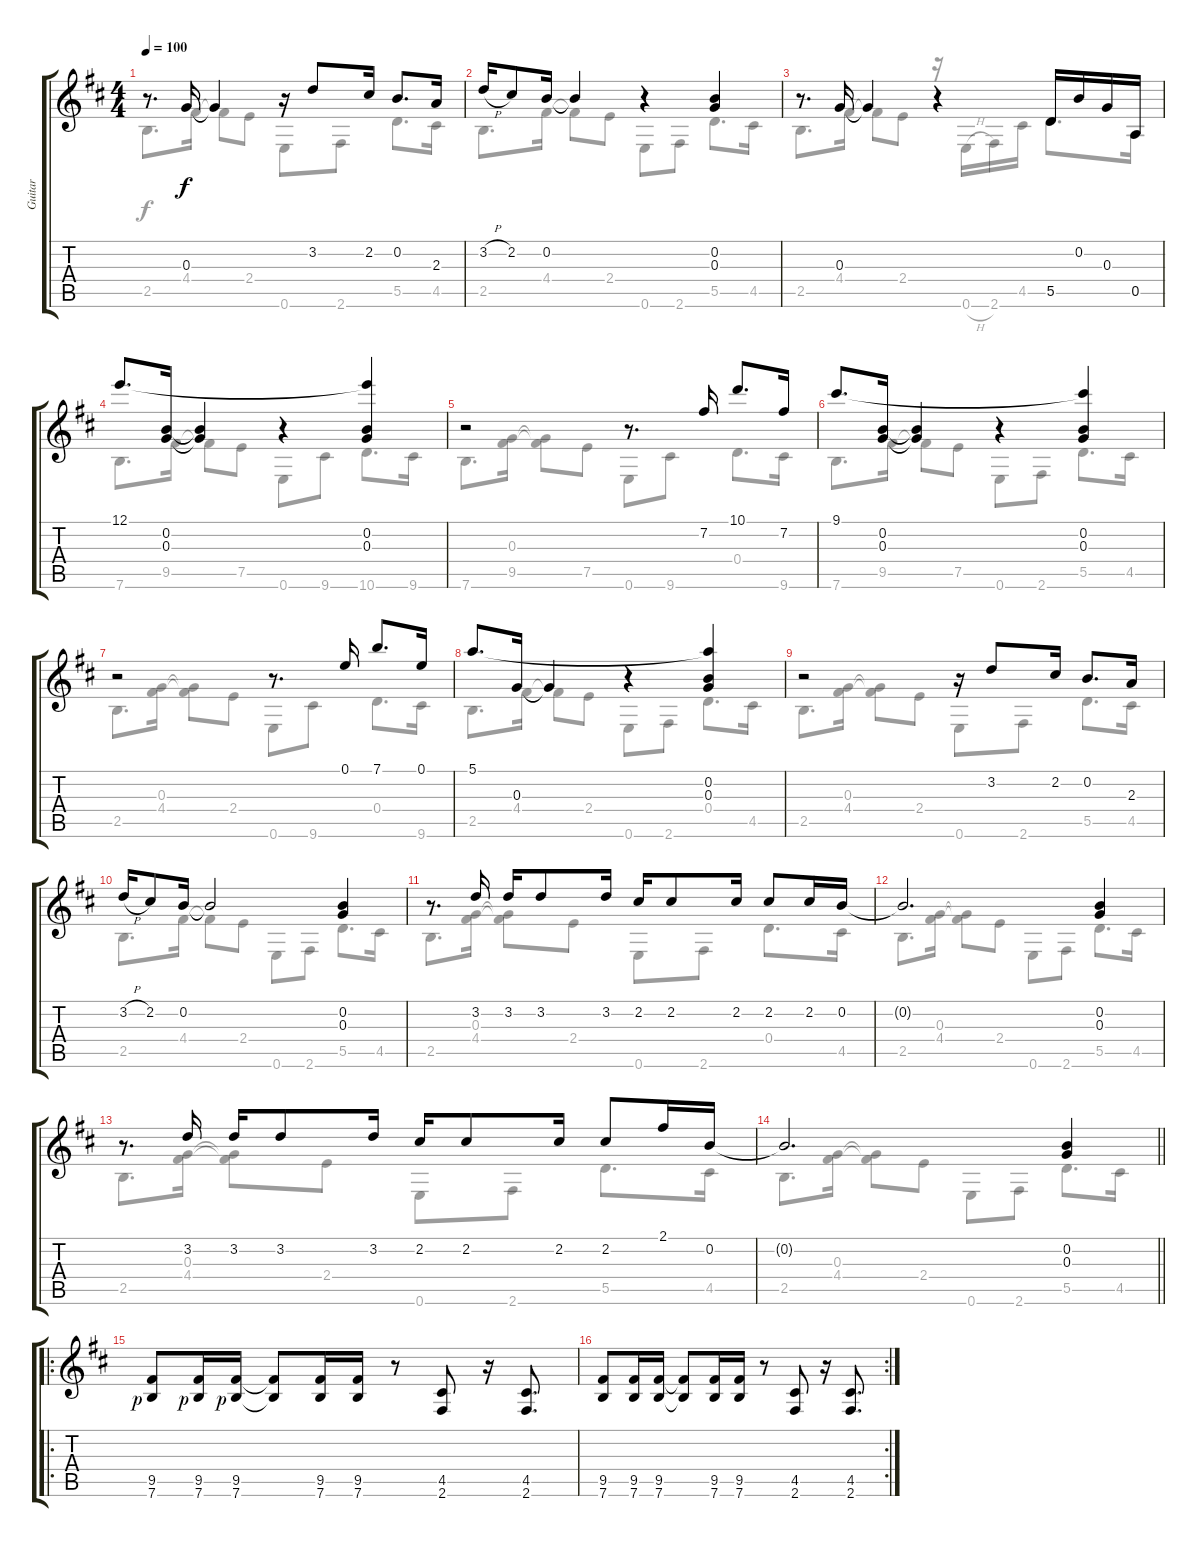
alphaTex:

\track ("Guitar" "Guitar") {instrument acousticguitarnylon}
\staff {score tabs}
\tuning (E4 B3 G3 D3 A2 E2) {hide}
\voice
\ts (4 4)
\tempo 100
\clef g2
\ks bminor
r.8{d dy f} 0.3.16 0.3{t}.4 r.16 3.2.8 2.2.16 0.2.8{d} 2.3.16 |
3.2{h}.16 2.2.8 0.2.16 0.2{t}.4 r.4 (0.2 0.3).4 |
r.8{d} 0.3.16 0.3{t}.4 r.4 5.5.16 0.2.16 0.3.16 0.5.16 |
12.1.8{d} (0.2 0.3).16 (0.2{t} 0.3{t}).4 r.4 (12.1{t} 0.2 0.3).4 |
r.2 r.8{d} 7.2.16 10.1.8{d} 7.2.16 |
9.1.8{d} (0.2 0.3).16 (0.2{t} 0.3{t}).4 r.4 (9.1{t} 0.2 0.3).4 |
r.2 r.8{d} 0.1.16 7.1.8{d} 0.1.16 |
5.1.8{d} 0.3.16 0.3{t}.4 r.4 (5.1{t} 0.2 0.3).4 |
r.2 r.16 3.2.8 2.2.16 0.2.8{d} 2.3.16 |
3.2{h}.16 2.2.8 0.2.16 0.2{t}.2 (0.2 0.3).4 |
r.8{d} 3.2.16 3.2.16 3.2.8 3.2.16 2.2.16 2.2.8 2.2.16 2.2.8 2.2.16 0.2.16 |
0.2{t}.2{d} (0.2 0.3).4 |
r.8{d} 3.2.16 3.2.16 3.2.8 3.2.16 2.2.16 2.2.8 2.2.16 2.2.8 2.1.16 0.2.16 |
\barLineRight lightlight
0.2{t}.2{d} (0.2 0.3).4 |
\ro
(9.5 7.6{rf 1}).8{instrument slapbass1} (9.5 7.6{rf 1}).16 (9.5 7.6{rf 1}).16 (9.5{t} 7.6{t}).8 (9.5 7.6).16 (9.5 7.6).16 r.8 (4.5 2.6).8 r.16 (4.5 2.6).8{d} |
\rc 2
(9.5 7.6).8 (9.5 7.6).16 (9.5 7.6).16 (9.5{t} 7.6{t}).8 (9.5 7.6).16 (9.5 7.6).16 r.8 (4.5 2.6).8 r.16 (4.5 2.6).8{d}
\voice
\clef g2
\ottava regular
\simile none
\ks bminor
2.5.8{d dy f} 4.4.16 4.4{t}.8 2.4.8 0.6.8 2.6.8 5.5.8{d} 4.5.16 |
2.5.8{d} 4.4.16 4.4{t}.8 2.4.8 0.6.8 2.6.8 5.5.8{d} 4.5.16 |
2.5.8{d} 4.4.16 4.4{t}.8 2.4.8 r.16 0.6{h}.16 2.6.16 4.5.16 5.5.8{d} 0.5.16 |
7.6.8{d} 9.5.16 9.5{t}.8 7.5.8 0.6.8 9.6.8 10.6.8{d} 9.6.16 |
7.6.8{d} (0.3 9.5).16 (0.3{t} 9.5{t}).8 7.5.8 0.6.8 9.6.8 0.4.8{d} 9.6.16 |
7.6.8{d} 9.5.16 9.5{t}.8 7.5.8 0.6.8 2.6.8 5.5.8{d} 4.5.16 |
2.5.8{d} (0.3 4.4).16 (0.3{t} 4.4{t}).8 2.4.8 0.6.8 9.6.8 0.4.8{d} 9.6.16 |
2.5.8{d} 4.4.16 4.4{t}.8 2.4.8 0.6.8 2.6.8 0.4.8{d} 4.5.16 |
2.5.8{d} (0.3 4.4).16 (0.3{t} 4.4{t}).8 2.4.8 0.6.8 2.6.8 5.5.8{d} 4.5.16 |
2.5.8{d} 4.4.16 4.4{t}.8 2.4.8 0.6.8 2.6.8 5.5.8{d} 4.5.16 |
2.5.8{d} (0.3 4.4).16 (0.3{t} 4.4{t}).8 2.4.8 0.6.8 2.6.8 0.4.8{d} 4.5.16 |
2.5.8{d} (0.3 4.4).16 (0.3{t} 4.4{t}).8 2.4.8 0.6.8 2.6.8 5.5.8{d} 4.5.16 |
2.5.8{d} (0.3 4.4).16 (0.3{t} 4.4{t}).8 2.4.8 0.6.8 2.6.8 5.5.8{d} 4.5.16 |
\barLineRight lightlight
2.5.8{d} (0.3 4.4).16 (0.3{t} 4.4{t}).8 2.4.8 0.6.8 2.6.8 5.5.8{d} 4.5.16 |
|
